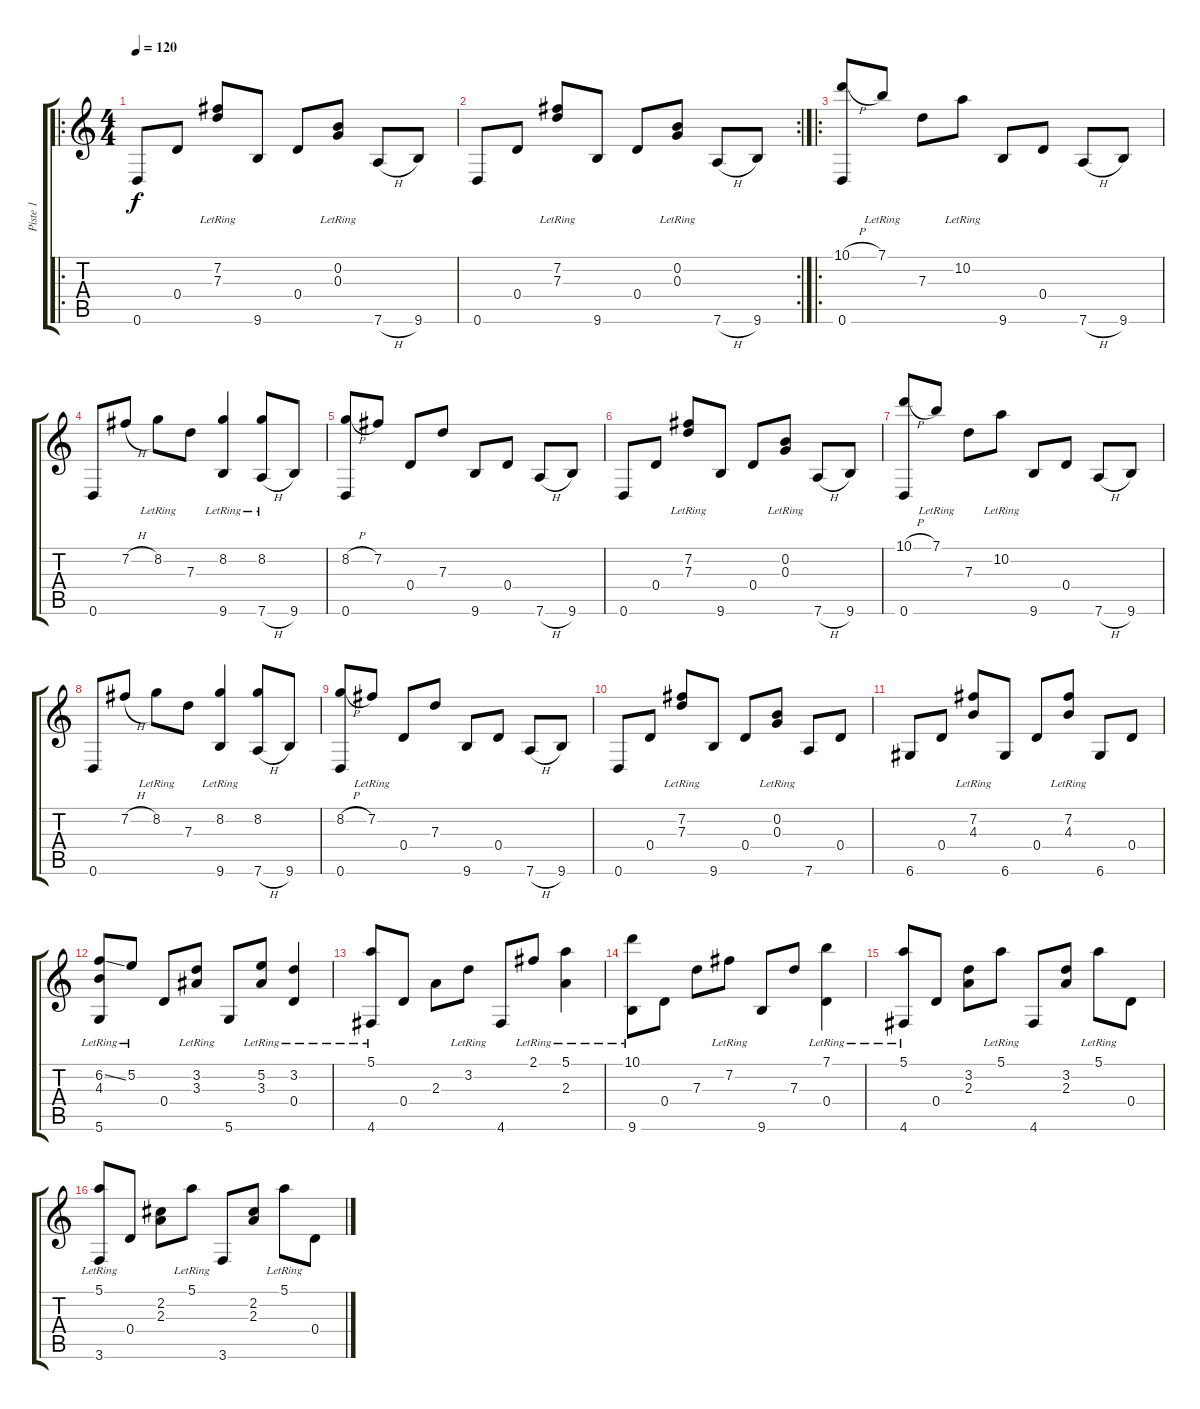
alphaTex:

\track ("Piste 1" "Piste 1") {instrument acousticguitarnylon}
\staff {score tabs}
\tuning (E4 B3 G3 D3 A2 D2) {hide}
\ro
\ts (4 4)
\tempo 120
\clef g2
\ks c
0.6.8{dy f instrument acousticguitarnylon} 0.4.8 (7.2{lr} 7.3{lr}).8 9.6.8 0.4.8 (0.2{lr} 0.3{lr}).8 7.6{h}.8 9.6.8 |
\rc 2
0.6.8 0.4.8 (7.2{lr} 7.3{lr}).8 9.6.8 0.4.8 (0.2{lr} 0.3{lr}).8 7.6{h}.8 9.6.8 |
\ro
(10.1{h} 0.6).8 7.1{lr}.8 7.3.8 10.2{lr}.8 9.6.8 0.4.8 7.6{h}.8 9.6.8 |
0.6.8 7.2{h}.8 8.2{lr}.8 7.3.8 (8.2{lr} 9.6).4 (8.2{lr} 7.6{h}).8 9.6.8 |
(8.2{h} 0.6).8 7.2.8 0.4.8 7.3.8 9.6.8 0.4.8 7.6{h}.8 9.6.8 |
0.6.8 0.4.8 (7.2{lr} 7.3{lr}).8 9.6.8 0.4.8 (0.2{lr} 0.3{lr}).8 7.6{h}.8 9.6.8 |
(10.1{h} 0.6).8 7.1{lr}.8 7.3.8 10.2{lr}.8 9.6.8 0.4.8 7.6{h}.8 9.6.8 |
0.6.8 7.2{h}.8 8.2{lr}.8 7.3.8 (8.2{lr} 9.6).4 (8.2 7.6{h}).8 9.6.8 |
(8.2{h} 0.6).8 7.2{lr}.8 0.4.8 7.3.8 9.6.8 0.4.8 7.6{h}.8 9.6.8 |
0.6.8 0.4.8 (7.2{lr} 7.3{lr}).8 9.6.8 0.4.8 (0.2{lr} 0.3{lr}).8 7.6.8 0.4.8 |
6.6.8 0.4.8 (7.2{lr} 4.3{lr}).8 6.6.8 0.4.8 (7.2{lr} 4.3{lr}).8 6.6.8 0.4.8 |
(6.2{ss} 4.3{lr} 5.6).8 5.2{lr}.8 0.4.8 (3.2{lr} 3.3{lr}).8 5.6.8 (5.2 3.3{lr}).8 (3.2 0.4{lr}).4 |
(5.1{lr} 4.6).8 0.4.8 2.3.8 3.2{lr}.8 4.6.8 2.1{lr}.8 (5.1{lr} 2.3).4 |
(10.1{lr} 9.6).8 0.4.8 7.3.8 7.2{lr}.8 9.6.8 7.3.8 (7.1{lr} 0.4).4 |
(5.1{lr} 4.6).8 0.4.8 (3.2 2.3).8 5.1{lr}.8 4.6.8 (3.2 2.3).8 5.1{lr}.8 0.4.8 |
(5.1{lr} 3.6).8 0.4.8 (2.2 2.3).8 5.1{lr}.8 3.6.8 (2.2 2.3).8 5.1{lr}.8 0.4.8
